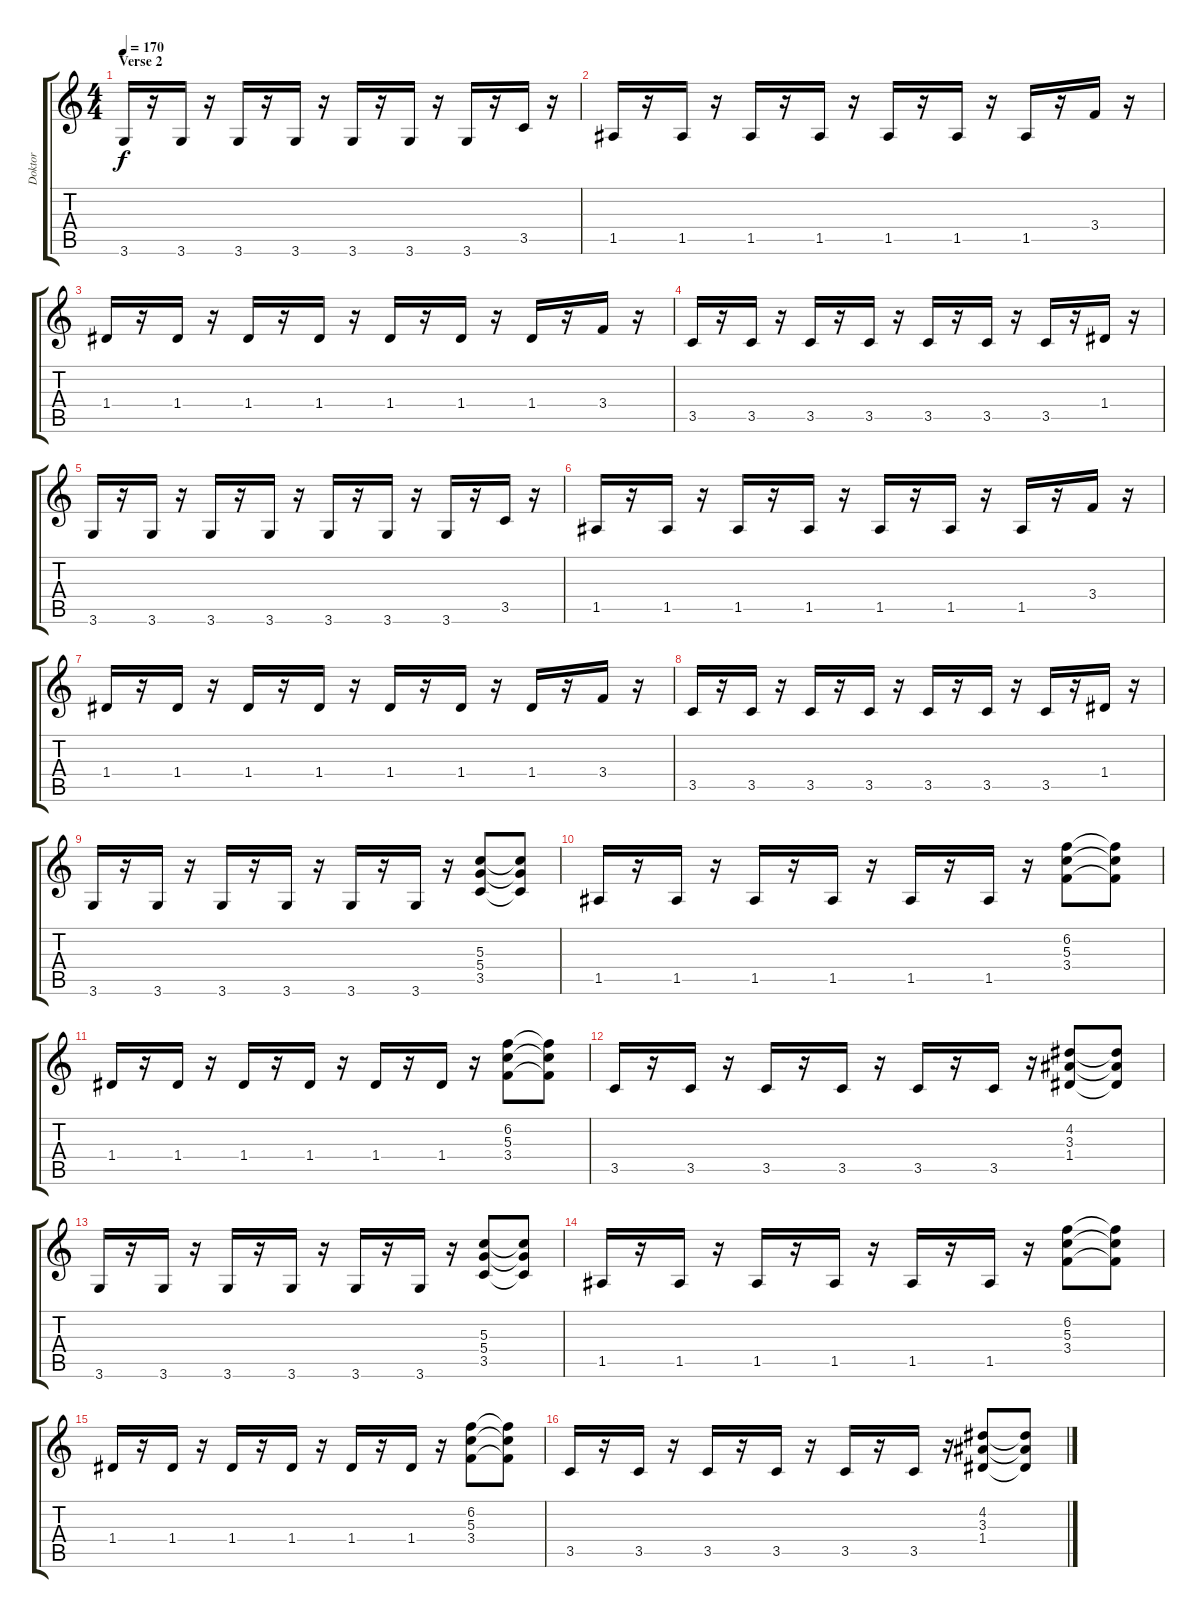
\track ("Doktor" "Doktor") {instrument overdrivenguitar}
\staff {score tabs}
\tuning (E4 B3 G3 D3 A2 E2) {hide}
\ts (4 4)
\section ("" "Verse 2")
\tempo 170
\clef g2
\ks c
3.6.16{dy f} r.16 3.6.16 r.16 3.6.16 r.16 3.6.16 r.16 3.6.16 r.16 3.6.16 r.16 3.6.16 r.16 3.5.16 r.16 |
1.5.16 r.16 1.5.16 r.16 1.5.16 r.16 1.5.16 r.16 1.5.16 r.16 1.5.16 r.16 1.5.16 r.16 3.4.16 r.16 |
1.4.16 r.16 1.4.16 r.16 1.4.16 r.16 1.4.16 r.16 1.4.16 r.16 1.4.16 r.16 1.4.16 r.16 3.4.16 r.16 |
3.5.16 r.16 3.5.16 r.16 3.5.16 r.16 3.5.16 r.16 3.5.16 r.16 3.5.16 r.16 3.5.16 r.16 1.4.16 r.16 |
3.6.16 r.16 3.6.16 r.16 3.6.16 r.16 3.6.16 r.16 3.6.16 r.16 3.6.16 r.16 3.6.16 r.16 3.5.16 r.16 |
1.5.16 r.16 1.5.16 r.16 1.5.16 r.16 1.5.16 r.16 1.5.16 r.16 1.5.16 r.16 1.5.16 r.16 3.4.16 r.16 |
1.4.16 r.16 1.4.16 r.16 1.4.16 r.16 1.4.16 r.16 1.4.16 r.16 1.4.16 r.16 1.4.16 r.16 3.4.16 r.16 |
3.5.16 r.16 3.5.16 r.16 3.5.16 r.16 3.5.16 r.16 3.5.16 r.16 3.5.16 r.16 3.5.16 r.16 1.4.16 r.16 |
3.6.16 r.16 3.6.16 r.16 3.6.16 r.16 3.6.16 r.16 3.6.16 r.16 3.6.16 r.16 (5.3 5.4 3.5).8 (5.3{t} 5.4{t} 3.5{t}).8 |
1.5.16 r.16 1.5.16 r.16 1.5.16 r.16 1.5.16 r.16 1.5.16 r.16 1.5.16 r.16 (6.2 5.3 3.4).8 (6.2{t} 5.3{t} 3.4{t}).8 |
1.4.16 r.16 1.4.16 r.16 1.4.16 r.16 1.4.16 r.16 1.4.16 r.16 1.4.16 r.16 (6.2 5.3 3.4).8 (6.2{t} 5.3{t} 3.4{t}).8 |
3.5.16 r.16 3.5.16 r.16 3.5.16 r.16 3.5.16 r.16 3.5.16 r.16 3.5.16 r.16 (4.2 3.3 1.4).8 (4.2{t} 3.3{t} 1.4{t}).8 |
3.6.16 r.16 3.6.16 r.16 3.6.16 r.16 3.6.16 r.16 3.6.16 r.16 3.6.16 r.16 (5.3 5.4 3.5).8 (5.3{t} 5.4{t} 3.5{t}).8 |
1.5.16 r.16 1.5.16 r.16 1.5.16 r.16 1.5.16 r.16 1.5.16 r.16 1.5.16 r.16 (6.2 5.3 3.4).8 (6.2{t} 5.3{t} 3.4{t}).8 |
1.4.16 r.16 1.4.16 r.16 1.4.16 r.16 1.4.16 r.16 1.4.16 r.16 1.4.16 r.16 (6.2 5.3 3.4).8 (6.2{t} 5.3{t} 3.4{t}).8 |
3.5.16 r.16 3.5.16 r.16 3.5.16 r.16 3.5.16 r.16 3.5.16 r.16 3.5.16 r.16 (4.2 3.3 1.4).8 (4.2{t} 3.3{t} 1.4{t}).8
